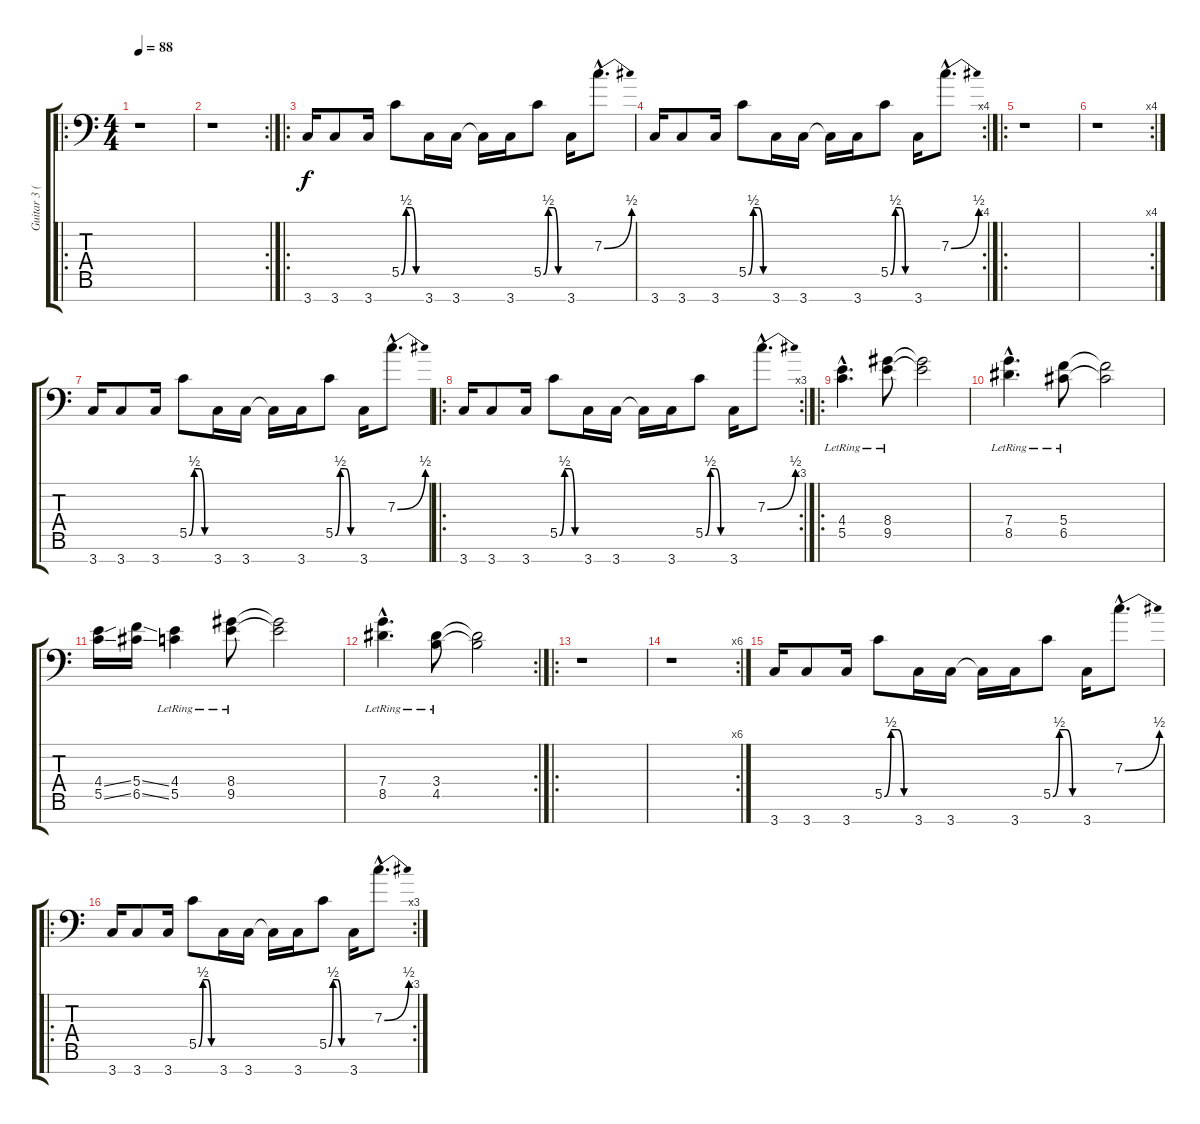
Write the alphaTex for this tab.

\track ("Guitar 3 (Dist.)" "Guitar 3 (") {instrument distortionguitar}
\staff {score tabs}
\tuning (D4 A3 F3 C3 G2 D2 A1) {hide}
\ro
\ts (4 4)
\tempo 88
\clef f4
\ks c
r.1{dy f instrument distortionguitar} |
\rc 2
r.1 |
\ro
3.7.16 3.7.8 3.7.16 5.5{be (custom 0 0 15 2 30 2 45 0 60 0)}.8 3.7.16 3.7.16 3.7{t}.16 3.7.16 5.5{be (custom 0 0 15 2 30 2 45 0 60 0)}.8 3.7.16 7.3{be (bend 0 0 60 2) hac}.8{d} |
\rc 4
3.7.16 3.7.8 3.7.16 5.5{be (custom 0 0 15 2 30 2 45 0 60 0)}.8 3.7.16 3.7.16 3.7{t}.16 3.7.16 5.5{be (custom 0 0 15 2 30 2 45 0 60 0)}.8 3.7.16 7.3{be (bend 0 0 60 2) hac}.8{d} |
\ro
r.1 |
\rc 4
r.1 |
3.7.16 3.7.8 3.7.16 5.5{be (custom 0 0 15 2 30 2 45 0 60 0)}.8 3.7.16 3.7.16 3.7{t}.16 3.7.16 5.5{be (custom 0 0 15 2 30 2 45 0 60 0)}.8 3.7.16 7.3{be (bend 0 0 60 2) hac}.8{d} |
\ro
\rc 3
3.7.16 3.7.8 3.7.16 5.5{be (custom 0 0 15 2 30 2 45 0 60 0)}.8 3.7.16 3.7.16 3.7{t}.16 3.7.16 5.5{be (custom 0 0 15 2 30 2 45 0 60 0)}.8 3.7.16 7.3{be (bend 0 0 60 2) hac}.8{d} |
\ro
(4.4{hac lr} 5.5{hac lr}).4{d} (8.4{lr} 9.5{lr}).8 (8.4{t} 9.5{t}).2 |
(7.4{hac lr} 8.5{hac lr}).4{d} (5.4{lr} 6.5{lr}).8 (5.4{t} 6.5{t}).2 |
(4.4{ss} 5.5{ss}).16 (5.4{ss} 6.5{ss}).16 (4.4{lr} 5.5{lr}).4 (8.4{lr} 9.5{lr}).8 (8.4{t} 9.5{t}).2 |
\rc 2
(7.4{hac lr} 8.5{hac lr}).4{d} (3.4{lr} 4.5{lr}).8 (3.4{t} 4.5{t}).2 |
\ro
r.1 |
\rc 6
r.1 |
3.7.16 3.7.8 3.7.16 5.5{be (custom 0 0 15 2 30 2 45 0 60 0)}.8 3.7.16 3.7.16 3.7{t}.16 3.7.16 5.5{be (custom 0 0 15 2 30 2 45 0 60 0)}.8 3.7.16 7.3{be (bend 0 0 60 2) hac}.8{d} |
\ro
\rc 3
3.7.16 3.7.8 3.7.16 5.5{be (custom 0 0 15 2 30 2 45 0 60 0)}.8 3.7.16 3.7.16 3.7{t}.16 3.7.16 5.5{be (custom 0 0 15 2 30 2 45 0 60 0)}.8 3.7.16 7.3{be (bend 0 0 60 2) hac}.8{d}
